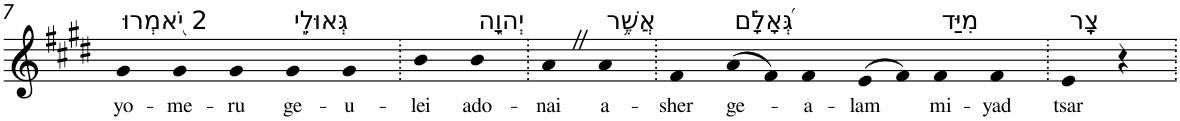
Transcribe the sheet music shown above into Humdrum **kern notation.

**kern	**text
*part1	*part1
*staff1	*staff1
*I"Piano	*
*I'Pno	*
!!LO:PB:g=z
*clefG2	*
*k[f#c#g#d#]	*
*E:	*
=7	=7
!LO:TX:a:t=2 יֹ֭אמְרוּ	!
!	!LO:LY:b
4g#	yo-
!	!LO:LY:b
4g#	-me-
!	!LO:LY:b
4g#	-ru
!LO:TX:a:t=גְּאוּלֵ֣י	!
!	!LO:LY:b
4g#	ge-
!	!LO:LY:b
4g#	-u-
=8.	=8.
!	!LO:LY:b
4b	-lei
!LO:TX:a:t=יְהוָ֑ה	!
!	!LO:LY:b
4b	ado-
=9.	=9.
!	!LO:LY:b
4aZ	-nai
!LO:TX:a:t=אֲשֶׁ֥ר	!
!	!LO:LY:b
4a	a-
=10.	=10.
!	!LO:LY:b
4f#	-sher
!LO:TX:a:t=גְּ֝אָלָ֗ם	!
!	!LO:LY:b
(>8a	ge-
8f#)	.
!	!LO:LY:b
4f#	-a-
!	!LO:LY:b
(>8e	-lam
8f#)	.
!LO:TX:a:t=מִיַּד	!
!	!LO:LY:b
4f#	mi-
!	!LO:LY:b
4f#	-yad
=11.	=11.
!LO:TX:a:t=צָֽר	!
!	!LO:LY:b
4e	tsar
4r	.
=.	=.
*-	*-
